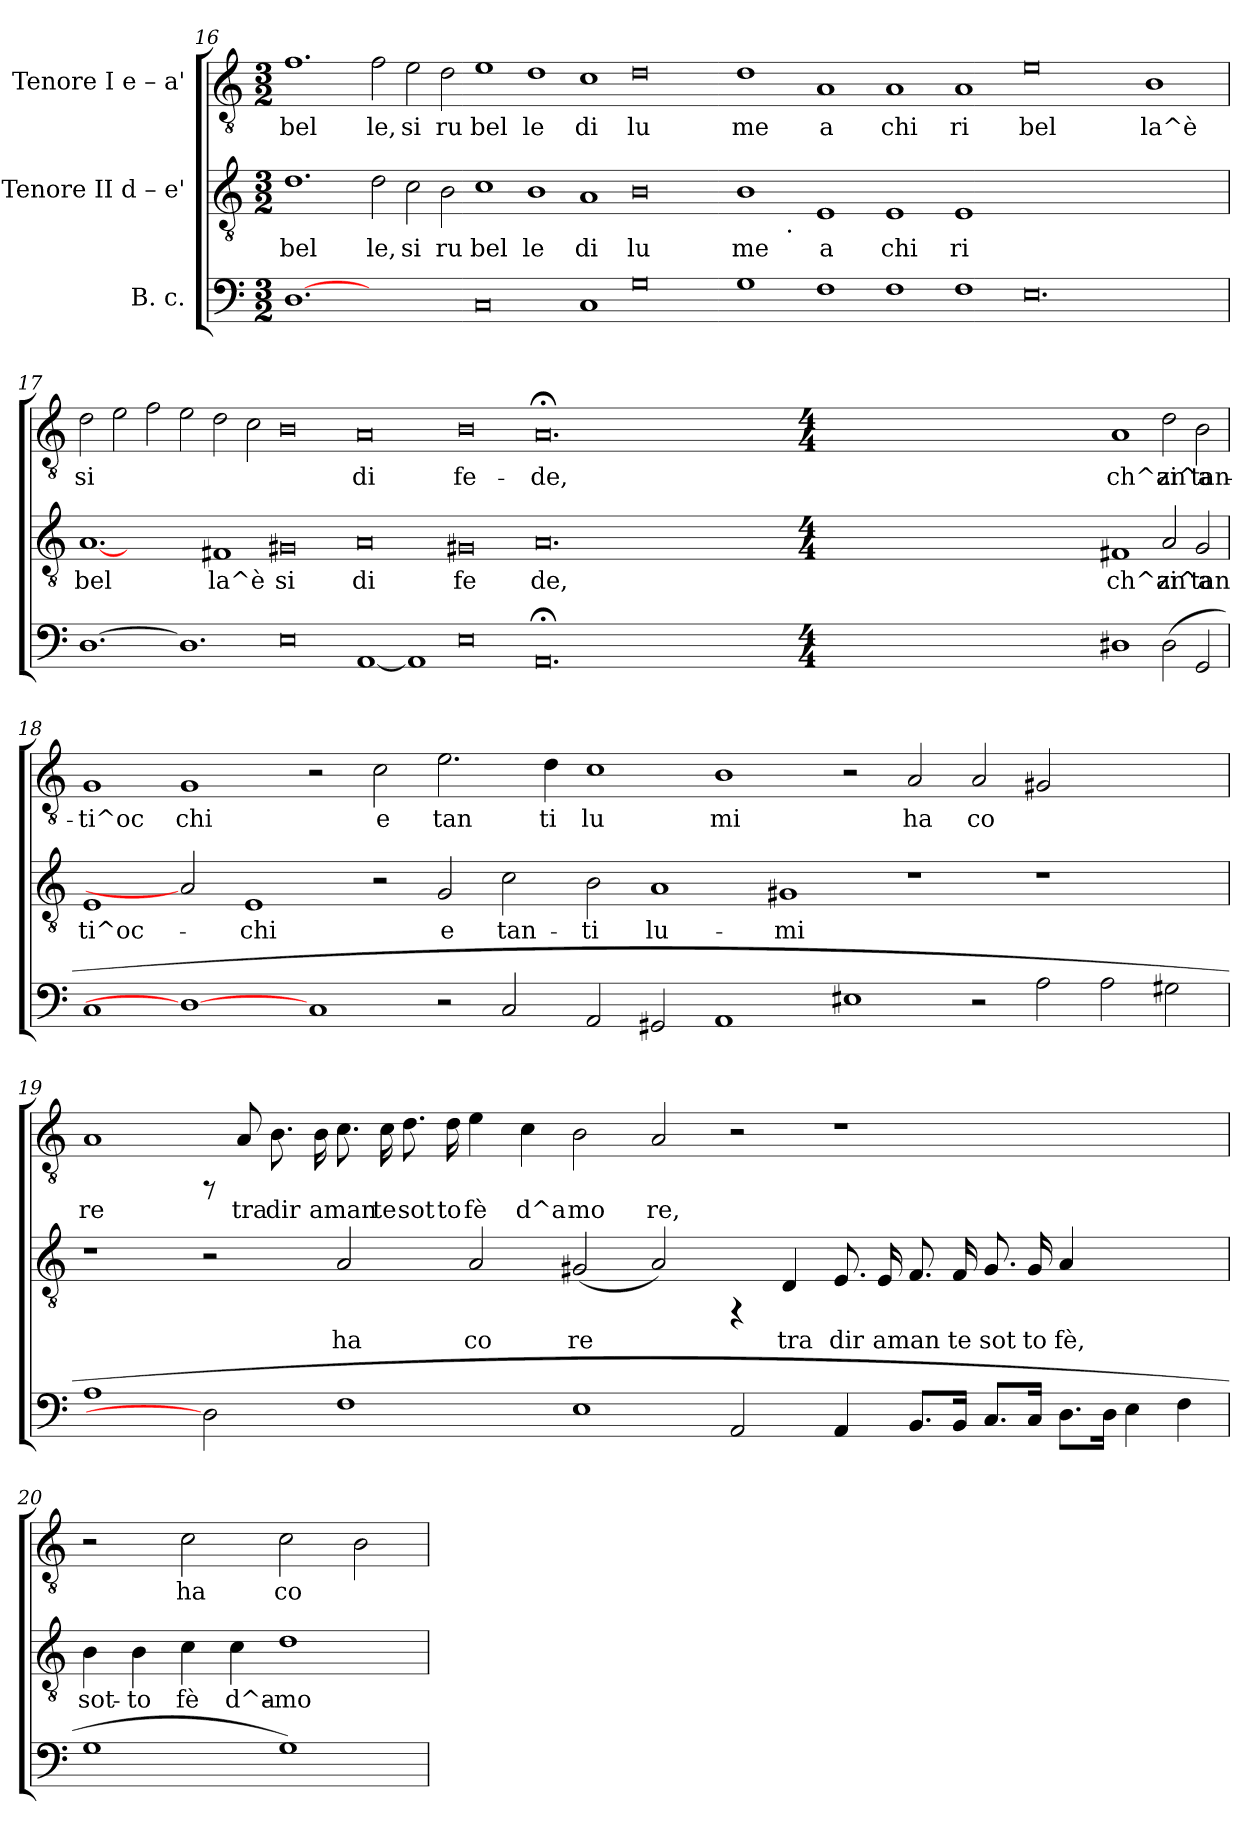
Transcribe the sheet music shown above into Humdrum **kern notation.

**kern	**kern	**text	**kern	**text
*part3	*part2	*part2	*part1	*part1
*staff3	*staff2	*staff2	*staff1	*staff1
*I"B. c.	*I"Tenore II  d – e'	*	*I"Tenore I  e – a'	*
!!LO:PB:g=z
*clefF4	*clefGv2	*	*clefGv2	*
*k[]	*k[]	*	*k[]	*
*C:	*C:	*	*C:	*
*M3/2	*M3/2	*	*M3/2	*
=16	=16	=16	=16	=16
!	!	!LO:LY:b:rj	!	!LO:LY:b:cj
*	*^	*	*	*
[1.D	1.d	1ryy	bel	1.f	bel
.	.	1ryy	.	.	.
!	!	!	!LO:LY:b:rj	!	!LO:LY:b:cj
1.ryy	2d\	.	le,	2f\	le,
!	!	!	!LO:LY:b:rj	!	!LO:LY:b:cj
.	2c\	1ryy	si	2e\	si
!	!	!	!LO:LY:b:rj	!	!LO:LY:b:cj
.	2B\	.	ru	2d\	ru
!	!	!	!LO:LY:b:rj	!	!LO:LY:b:cj
0C	1c	1ryy	bel	1e	bel
!	!	!	!LO:LY:b:rj	!	!LO:LY:b:cj
.	1B	1ryy	le	1d	le
!	!	!	!LO:LY:b:rj	!	!LO:LY:b:cj
1C	1A	1ryy	di	1c	di
!	!	!	!LO:LY:b:rj	!	!LO:LY:b:cj
0G	0B	1ryy	lu	0d	lu
.	.	1ryy	.	.	.
!	!	!	!LO:LY:b:rj	!	!LO:LY:b:cj
1G	1B	2ryy	me	1d	me
.	.	16ryy	.	.	.
.	.	64ryy	.	.	.
!	!	!LO:TX:b:t=.	!	!	!
.	.	1ryy	.	.	.
!	!	!	!LO:LY:b:rj	!	!LO:LY:b:cj
1F	1E	.	a	1A	a
.	.	1ryy	.	.	.
!	!	!	!LO:LY:b:rj	!	!LO:LY:b:cj
1F	1E	.	chi	1A	chi
.	.	1ryy	.	.	.
!	!	!	!LO:LY:b:rj	!	!LO:LY:b:cj
1F	1E	.	ri	1A	ri
.	.	1ryy	.	.	.
!	!	!	!	!	!LO:LY:b:cj
0.E	0.ryy	.	.	0e	bel
.	.	1ryy	.	.	.
.	.	1ryy	.	.	.
!	!	!	!	!	!LO:LY:b:cj
.	.	.	.	1B	la^è
.	.	4ryy	.	.	.
.	.	8ryy	.	.	.
.	.	32.ryy	.	.	.
!!LO:PB:g=z
=17	=17	=17	=17	=17	=17
!	!	!	!LO:LY:b:rj	!	!LO:LY:b:cj
*	*v	*v	*	*	*
[1.D	[1.A	bel	2d\	si
!	!	!	!	!LO:LY:b:cj
.	.	.	2e\	.
!	!	!	!	!LO:LY:b:cj
.	.	.	2f\	.
!	!	!	!	!LO:LY:b:cj
1.D]	2ryy	.	2e\	.
!	!	!LO:LY:b:rj	!	!LO:LY:b:cj
.	1F#X	la^è	2d\	.
!	!	!	!	!LO:LY:b:cj
.	.	.	2c\	.
!	!	!LO:LY:b:rj	!	!LO:LY:b:cj
0E	0G#X	si	0B	.
!	!	!LO:LY:b:rj	!	!LO:LY:b:cj
[<1AA	0A	di	0A	di
1AA]	.	.	.	.
!	!	!LO:LY:b:rj	!	!LO:LY:b:cj
0E	0G#X	fe	0B	fe-
!	!	!LO:LY:b:rj	!	!LO:LY:b:cj
0.AA;<	0.A	de,	0.A;<	-de,
*M4/4	*M4/4	*	*M4/4	*
*met(c)	*met(c)	*	*met(c)	*
!	!	!LO:LY:b:rj	!	!LO:LY:b:cj
1D#	1F#X	ch^an	1A	ch^an-
!	!	!LO:LY:b:rj	!	!LO:LY:b:cj
(>2D#\	2A/	zi^a	2d\	-zi^a
!	!	!LO:LY:b:rj	!	!LO:LY:b:cj
2GG/	2G#/	tan	2B\	tan-
!!LO:LB:g=z
=18	=18	=18	=18	=18
!	!	!LO:LY:b:rj	!	!LO:LY:b:cj
1C	1E	ti^oc-	1G	-ti^oc
!	!	!	!	!LO:LY:b:cj
1D_	2A]	.	1G	chi
!	!	!LO:LY:b:rj	!	!
.	1E	-chi	.	.
1C	.	.	2r	.
!	!	!	!	!LO:LY:b:cj
.	2r	.	2c\	e
!	!	!LO:LY:b:rj	!	!LO:LY:b:cj
2r	2G/	e	2.e\	tan
!	!	!LO:LY:b:rj	!	!
2C/	2c\	tan-	.	.
!	!	!	!	!LO:LY:b:cj
.	.	.	4d\	ti
!	!	!LO:LY:b:rj	!	!LO:LY:b:cj
2AA/	2B\	-ti	1c	lu
!	!	!LO:LY:b:rj	!	!
2GG#X/	1A	lu-	.	.
!	!	!	!	!LO:LY:b:cj
1AA	.	.	1B	mi
!	!	!LO:LY:b:rj	!	!
.	1G#X	-mi	.	.
1E#	.	.	2r	.
!	!	!	!	!LO:LY:b:cj
.	1r	.	2A/	ha
!	!	!	!	!LO:LY:b:cj
2r	.	.	2A/	co
!	!	!	!	!LO:LY:b:cj
2A\	1r	.	2G#X/	.
2A\	.	.	1ryy	.
2G#X\	2ryy	.	.	.
!!LO:LB:g=z
=19	=19	=19	=19	=19
!	!	!	!	!LO:LY:b:cj
1A	1r	.	1A	re
2D]	2r	.	8rFF	.
!	!	!	!	!LO:LY:b:cj
.	.	.	8A/	tra
!	!	!	!	!LO:LY:b:cj
.	.	.	8.B\	dir
!	!	!	!	!LO:LY:b:cj
.	.	.	16B\	aman
!	!	!LO:LY:b:rj	!	!LO:LY:b:cj
1F	2A/	ha	8.c\	.
!	!	!	!	!LO:LY:b:cj
.	.	.	16c\	te
!	!	!	!	!LO:LY:b:cj
.	.	.	8.d\	sot
!	!	!	!	!LO:LY:b:cj
.	.	.	16d\	to
!	!	!LO:LY:b:rj	!	!LO:LY:b:cj
.	2A/	co	4e\	fè
!	!	!	!	!LO:LY:b:cj
.	.	.	4c\	d^a
!	!	!LO:LY:b:rj	!	!LO:LY:b:cj
1E	(<2G#X/	re	2B\	mo
!	!	!LO:LY:b:rj	!	!LO:LY:b:cj
.	2A/)	.	2A/	re,
2AA/	4rFF	.	2r	.
!	!	!LO:LY:b:rj	!	!
.	4D/	tra	.	.
!	!	!LO:LY:b:rj	!	!
4AA/	8.E/	dir	1r	.
!	!	!LO:LY:b:rj	!	!
.	16E/	aman	.	.
!	!	!LO:LY:b:rj	!	!
8.BB/L	8.F/	.	.	.
!	!	!LO:LY:b:rj	!	!
16BB/J	16F/	te	.	.
!	!	!LO:LY:b:rj	!	!
8.C/L	8.G#/	sot	.	.
!	!	!LO:LY:b:rj	!	!
16C/J	16G#/	to	.	.
!	!	!LO:LY:b:rj	!	!
8.D\L	4A/	fè,	.	.
16D\J	.	.	.	.
4E\	2ryy	.	2ryy	.
4F\	.	.	.	.
!!LO:LB:g=z
=20	=20	=20	=20	=20
!	!	!LO:LY:b:rj	!	!
1G	4B\	sot-	2r	.
!	!	!LO:LY:b:rj	!	!
.	4B\	-to	.	.
!	!	!LO:LY:b:rj	!	!LO:LY:b:cj
.	4c\	fè	2c\	ha
!	!	!LO:LY:b:rj	!	!
.	4c\	d^a-	.	.
!	!	!LO:LY:b:rj	!	!LO:LY:b:cj
1G)	1d	-mo-	2c\	co
!	!	!	!	!LO:LY:b:cj
.	.	.	2B\	.
=	=	=	=	=
*-	*-	*-	*-	*-
